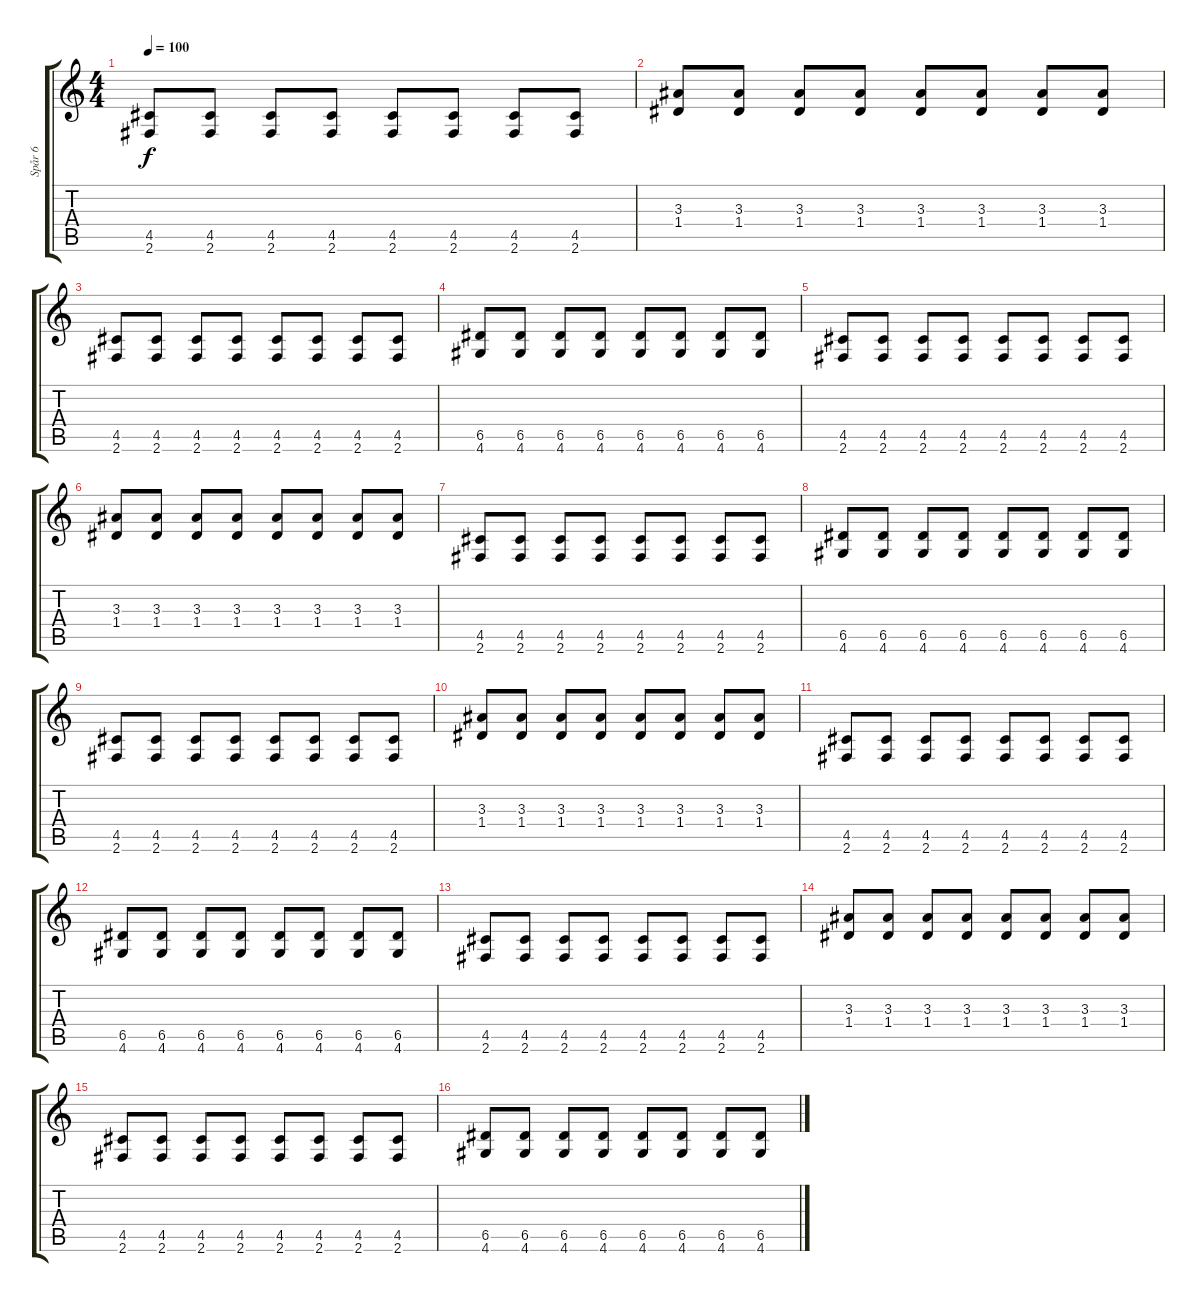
\track ("Spår 6" "Spår 6") {instrument acousticguitarsteel}
\staff {score tabs}
\tuning (E4 B3 G3 D3 A2 E2) {hide}
\ts (4 4)
\tempo 100
\clef g2
\ks c
(4.5 2.6).8{dy f} (4.5 2.6).8 (4.5 2.6).8 (4.5 2.6).8 (4.5 2.6).8 (4.5 2.6).8 (4.5 2.6).8 (4.5 2.6).8 |
(3.3 1.4).8 (3.3 1.4).8 (3.3 1.4).8 (3.3 1.4).8 (3.3 1.4).8 (3.3 1.4).8 (3.3 1.4).8 (3.3 1.4).8 |
(4.5 2.6).8 (4.5 2.6).8 (4.5 2.6).8 (4.5 2.6).8 (4.5 2.6).8 (4.5 2.6).8 (4.5 2.6).8 (4.5 2.6).8 |
(6.5 4.6).8 (6.5 4.6).8 (6.5 4.6).8 (6.5 4.6).8 (6.5 4.6).8 (6.5 4.6).8 (6.5 4.6).8 (6.5 4.6).8 |
(4.5 2.6).8 (4.5 2.6).8 (4.5 2.6).8 (4.5 2.6).8 (4.5 2.6).8 (4.5 2.6).8 (4.5 2.6).8 (4.5 2.6).8 |
(3.3 1.4).8 (3.3 1.4).8 (3.3 1.4).8 (3.3 1.4).8 (3.3 1.4).8 (3.3 1.4).8 (3.3 1.4).8 (3.3 1.4).8 |
(4.5 2.6).8 (4.5 2.6).8 (4.5 2.6).8 (4.5 2.6).8 (4.5 2.6).8 (4.5 2.6).8 (4.5 2.6).8 (4.5 2.6).8 |
(6.5 4.6).8 (6.5 4.6).8 (6.5 4.6).8 (6.5 4.6).8 (6.5 4.6).8 (6.5 4.6).8 (6.5 4.6).8 (6.5 4.6).8 |
(4.5 2.6).8 (4.5 2.6).8 (4.5 2.6).8 (4.5 2.6).8 (4.5 2.6).8 (4.5 2.6).8 (4.5 2.6).8 (4.5 2.6).8 |
(3.3 1.4).8 (3.3 1.4).8 (3.3 1.4).8 (3.3 1.4).8 (3.3 1.4).8 (3.3 1.4).8 (3.3 1.4).8 (3.3 1.4).8 |
(4.5 2.6).8 (4.5 2.6).8 (4.5 2.6).8 (4.5 2.6).8 (4.5 2.6).8 (4.5 2.6).8 (4.5 2.6).8 (4.5 2.6).8 |
(6.5 4.6).8 (6.5 4.6).8 (6.5 4.6).8 (6.5 4.6).8 (6.5 4.6).8 (6.5 4.6).8 (6.5 4.6).8 (6.5 4.6).8 |
(4.5 2.6).8 (4.5 2.6).8 (4.5 2.6).8 (4.5 2.6).8 (4.5 2.6).8 (4.5 2.6).8 (4.5 2.6).8 (4.5 2.6).8 |
(3.3 1.4).8 (3.3 1.4).8 (3.3 1.4).8 (3.3 1.4).8 (3.3 1.4).8 (3.3 1.4).8 (3.3 1.4).8 (3.3 1.4).8 |
(4.5 2.6).8 (4.5 2.6).8 (4.5 2.6).8 (4.5 2.6).8 (4.5 2.6).8 (4.5 2.6).8 (4.5 2.6).8 (4.5 2.6).8 |
(6.5 4.6).8 (6.5 4.6).8 (6.5 4.6).8 (6.5 4.6).8 (6.5 4.6).8 (6.5 4.6).8 (6.5 4.6).8 (6.5 4.6).8
